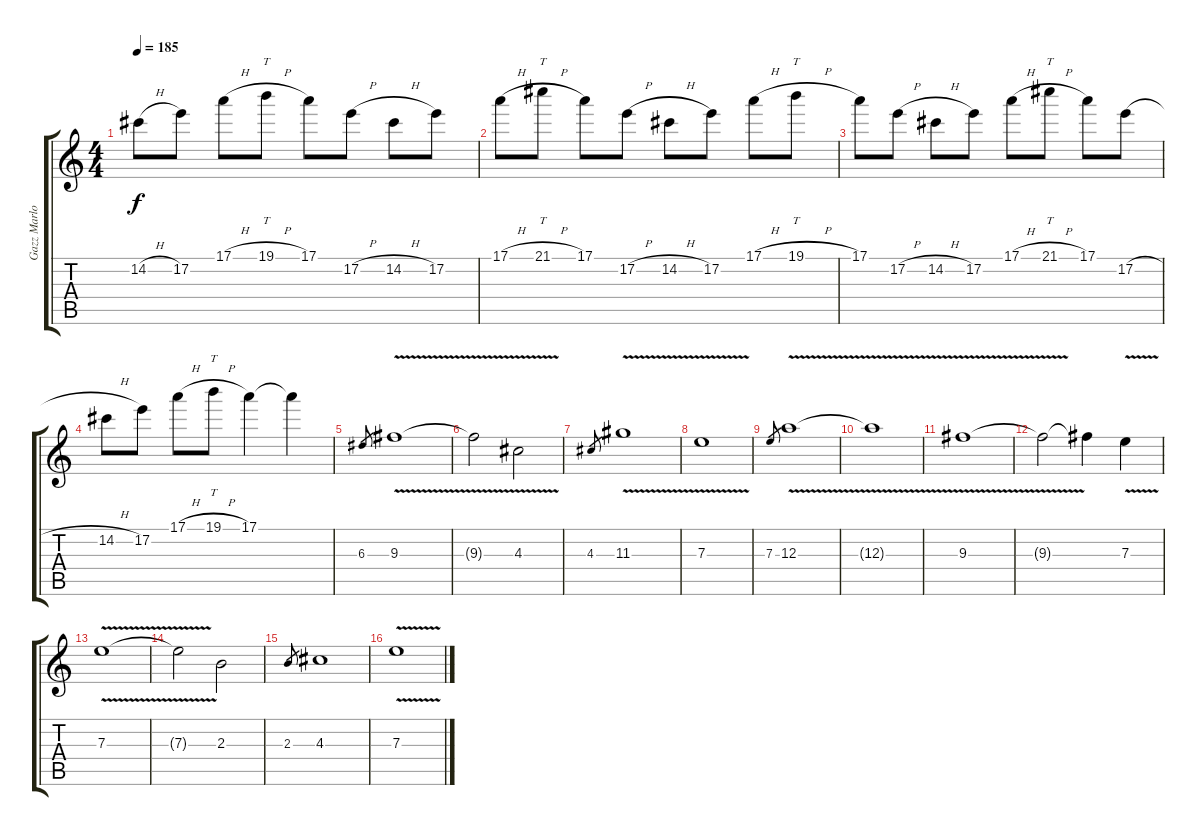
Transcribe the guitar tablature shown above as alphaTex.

\track ("Gazz Marlow" "Gazz Marlo") {instrument distortionguitar}
\staff {score tabs}
\tuning (E4 B3 A3 D3 A2 D2) {hide}
\ts (4 4)
\tempo 185
\clef g2
\ks c
14.2{h}.8{dy f} 17.2.8 17.1{h}.8 19.1{h}.8{tt} 17.1.8 17.2{h}.8 14.2{h}.8 17.2.8 |
17.1{h}.8 21.1{h}.8{tt} 17.1.8 17.2{h}.8 14.2{h}.8 17.2.8 17.1{h}.8 19.1{h}.8{tt} |
17.1.8 17.2{h}.8 14.2{h}.8 17.2.8 17.1{h}.8 21.1{h}.8{tt} 17.1.8 17.2{h}.8 |
14.2{h}.8 17.2.8 17.1{h}.8 19.1{h}.8{tt} 17.1.4 17.1{t}.4 |
6.3.8{gr} 9.3{v}.1 |
9.3{t}.2 4.3{v}.2 |
4.3.8{gr} 11.3{v}.1 |
7.3{v}.1 |
7.3.8{gr} 12.3{v}.1 |
12.3{t}.1 |
9.3{v}.1 |
9.3{t}.2 9.3{t}.4 7.3{v}.4 |
7.3{v}.1 |
7.3{t}.2 2.3.2 |
2.3.8{gr} 4.3.1 |
7.3{v}.1
